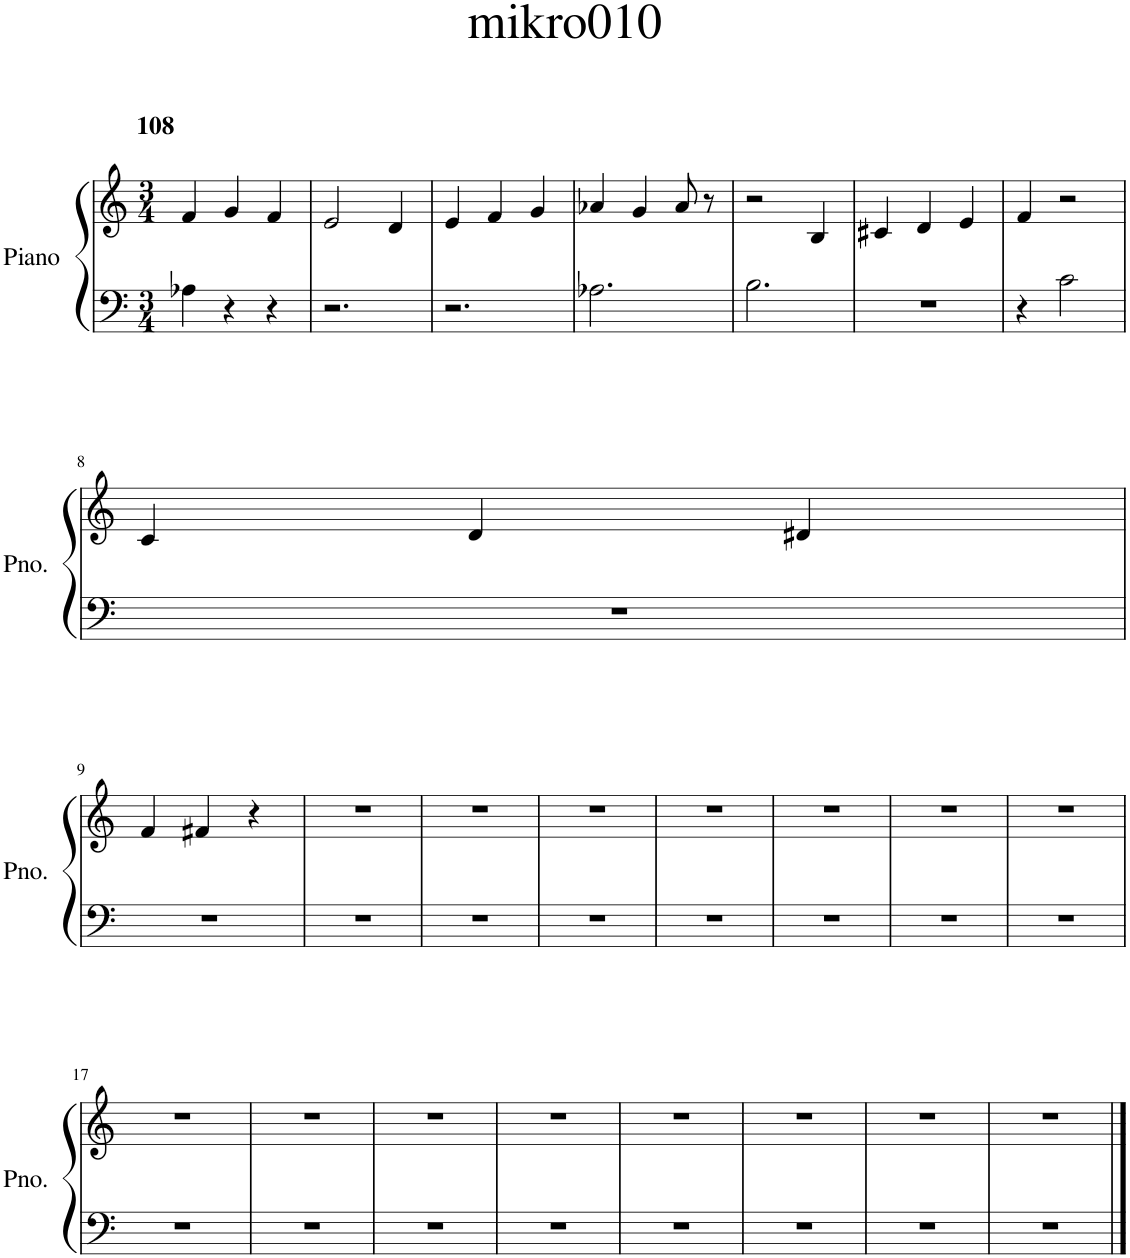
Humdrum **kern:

**kern	**kern
*part1	*part1
*staff2	*staff1
*I"Piano	*
*I'Pno.	*
*clefF4	*clefG2
*k[]	*k[]
*M3/4	*M3/4
=1	=1
!	!LO:TX:a:B:t=108
4A-X\	4f/
4r	4g/
4r	4f/
=2	=2
2.r	2e/
.	4d/
=3	=3
2.r	4e/
.	4f/
.	4g/
=4	=4
2.A-X\	4a-X/
.	4g/
.	8a-/
.	8r
=5	=5
2.B\	2r
.	4B/
=6	=6
2.r	4c#X/
.	4d/
.	4e/
=7	=7
4r	4f/
2c\	2r
!!LO:LB:g=z
=8	=8
2.r	4c/
.	4d/
.	4d#X/
!!LO:LB:g=z
=9	=9
2.r	4f/
.	4f#X/
.	4r
=10	=10
2.r	2.r
=11	=11
2.r	2.r
=12	=12
2.r	2.r
=13	=13
2.r	2.r
=14	=14
2.r	2.r
=15	=15
2.r	2.r
=16	=16
2.r	2.r
!!LO:LB:g=z
=17	=17
2.r	2.r
=18	=18
2.r	2.r
=19	=19
2.r	2.r
=20	=20
2.r	2.r
=21	=21
2.r	2.r
=22	=22
2.r	2.r
=23	=23
2.r	2.r
=24	=24
2.r	2.r
==	==
*-	*-
